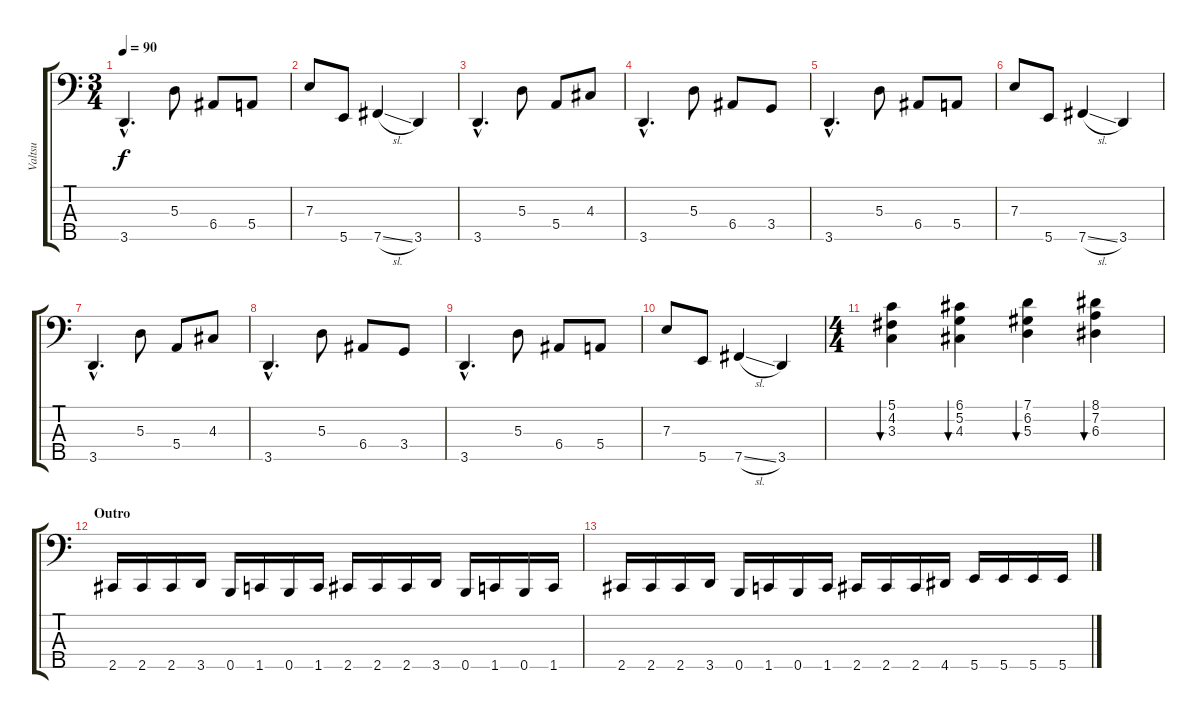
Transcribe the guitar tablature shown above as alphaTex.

\track ("Valtsu" "Valtsu") {instrument slapbass2}
\staff {score tabs}
\tuning (G2 D2 A1 E1 B0) {hide}
\ts (3 4)
\tempo 90
\clef f4
\ks c
3.5{hac}.4{d dy f} 5.3.8 6.4.8 5.4.8 |
7.3.8 5.5.8 7.5{sl}.4 3.5.4 |
3.5{hac}.4{d} 5.3.8 5.4.8 4.3.8 |
3.5{hac}.4{d} 5.3.8 6.4.8 3.4.8 |
3.5{hac}.4{d} 5.3.8 6.4.8 5.4.8 |
7.3.8 5.5.8 7.5{sl}.4 3.5.4 |
3.5{hac}.4{d} 5.3.8 5.4.8 4.3.8 |
3.5{hac}.4{d} 5.3.8 6.4.8 3.4.8 |
3.5{hac}.4{d} 5.3.8 6.4.8 5.4.8 |
7.3.8 5.5.8 7.5{sl}.4 3.5.4 |
\ts (4 4)
(5.1 4.2 3.3).4{bu 240} (6.1 5.2 4.3).4{bu 240} (7.1 6.2 5.3).4{bu 240} (8.1 7.2 6.3).4{bu 240} |
\section ("" "Outro")
2.5.16 2.5.16 2.5.16 3.5.16 0.5.16 1.5.16 0.5.16 1.5.16 2.5.16 2.5.16 2.5.16 3.5.16 0.5.16 1.5.16 0.5.16 1.5.16 |
2.5.16 2.5.16 2.5.16 3.5.16 0.5.16 1.5.16 0.5.16 1.5.16 2.5.16 2.5.16 2.5.16 4.5.16 5.5.16 5.5.16 5.5.16 5.5.16
